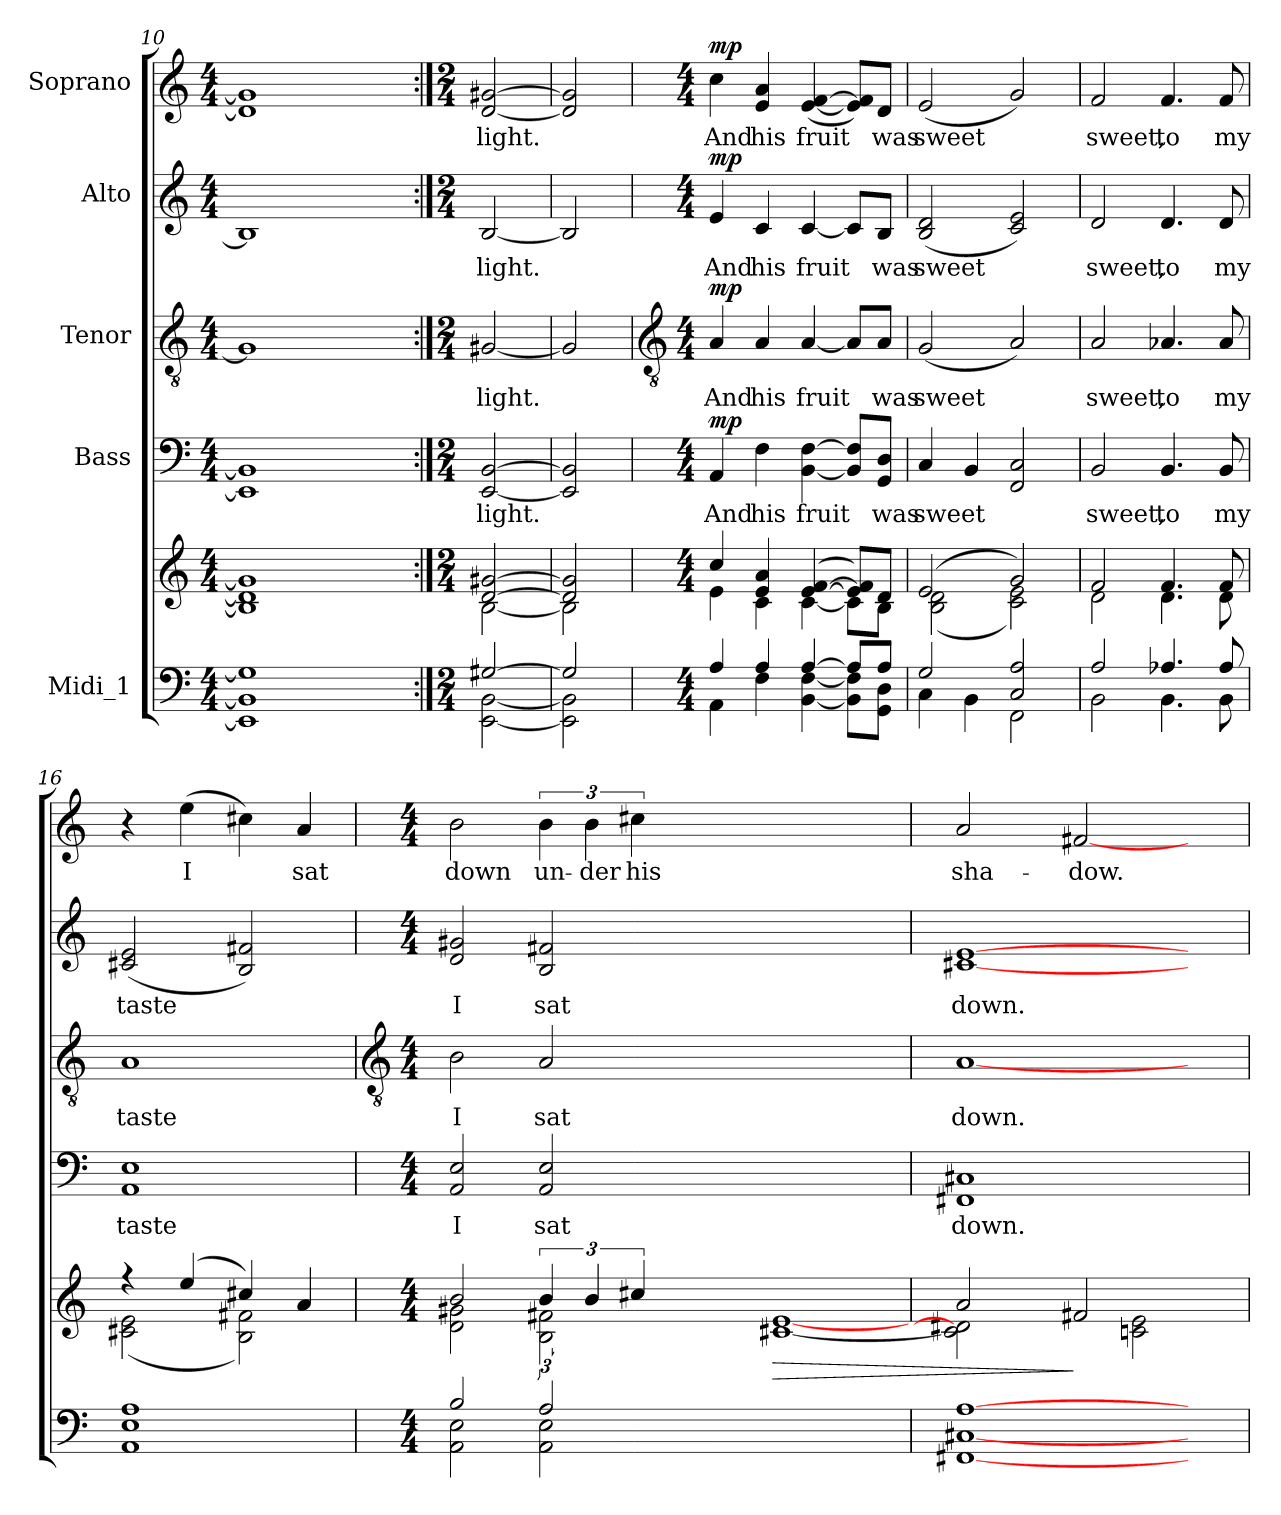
**kern	**kern	**dynam	**kern	**text	**dynam	**kern	**text	**dynam	**kern	**text	**dynam	**kern	**text	**dynam
*part5	*part5	*part5	*part4	*part4	*part4	*part3	*part3	*part3	*part2	*part2	*part2	*part1	*part1	*part1
*staff6	*staff5	*staff5/6	*staff4	*staff4	*staff4	*staff3	*staff3	*staff3	*staff2	*staff2	*staff2	*staff1	*staff1	*staff1
*I"Midi_1	*	*	*I"Bass	*	*	*I"Tenor	*	*	*I"Alto	*	*	*I"Soprano	*	*
*clefF4	*clefG2	*	*clefF4	*	*	*clefGv2	*	*	*clefG2	*	*	*clefG2	*	*
*k[]	*k[]	*	*k[]	*	*	*k[]	*	*	*k[]	*	*	*k[]	*	*
*C:	*C:	*	*C:	*	*	*C:	*	*	*C:	*	*	*C:	*	*
*M4/4	*M4/4	*	*M4/4	*	*	*M4/4	*	*	*M4/4	*	*	*M4/4	*	*
=10	=10	=10	=10	=10	=10	=10	=10	=10	=10	=10	=10	=10	=10	=10
*^	*^	*	*	*	*	*	*	*	*	*	*	*	*	*
1EE/] 1BB/] 1G#/]	4ryy	1B/] 1d/] 1g#/]	4ryy	.	1EE] 1BB]	.	.	1G#]	.	.	1B]	.	.	1d] 1g#]	.	.
.	4ryy	.	4ryy	.	.	.	.	.	.	.	.	.	.	.	.	.
.	4ryy	.	4ryy	.	.	.	.	.	.	.	.	.	.	.	.	.
.	4ryy	.	4ryy	.	.	.	.	.	.	.	.	.	.	.	.	.
=11:|!	=11:|!	=11:|!	=11:|!	=11:|!	=11:|!	=11:|!	=11:|!	=11:|!	=11:|!	=11:|!	=11:|!	=11:|!	=11:|!	=11:|!	=11:|!	=11:|!
*M2/4	*	*M2/4	*	*	*M2/4	*	*	*M2/4	*	*	*M2/4	*	*	*M2/4	*	*
!	!	!	!	!	!	!LO:LY:b	!	!	!LO:LY:b	!	!	!LO:LY:b	!	!	!LO:LY:b	!
[2G#X/	[2EE\ [2BB\	[2d/ [2g#X/	[2B\	.	[2EE/ [2BB/	light.	.	[2G#X/	light.	.	[2B/	light.	.	[2d/ [2g#X/	light.	.
=12	=12	=12	=12	=12	=12	=12	=12	=12	=12	=12	=12	=12	=12	=12	=12	=12
2G#/]	2EE\] 2BB\]	2d/] 2g#/]	2B\]	.	2EE/] 2BB/]	.	.	2G#/]	.	.	2B/]	.	.	2d/] 2g#/]	.	.
!!LO:LB:g=z
=13	=13	=13	=13	=13	=13	=13	=13	=13	=13	=13	=13	=13	=13	=13	=13	=13
*	*	*	*	*	*	*	*	*clefGv2	*	*	*	*	*	*	*	*
*M4/4	*	*M4/4	*	*	*M4/4	*	*	*M4/4	*	*	*M4/4	*	*	*M4/4	*	*
!	!	!	!	!	!	!LO:LY:b	!LO:DY:a	!	!LO:LY:b	!LO:DY:a	!	!LO:LY:b	!LO:DY:a	!	!LO:LY:b	!LO:DY:a
4A/	4AA\	4cc/	4e\	.	4AA/	And	mp	4A/	And	mp	4e/	And	mp	4cc\	And	mp
!	!	!	!	!	!	!LO:LY:b	!	!	!LO:LY:b	!	!	!LO:LY:b	!	!	!LO:LY:b	!
4A/	4F\	4e/ 4a/	4c\	.	4F\	his	.	4A/	his	.	4c/	his	.	4e/ 4a/	his	.
!	!	!	!	!	!	!LO:LY:b	!	!	!LO:LY:b	!	!	!LO:LY:b	!	!	!LO:LY:b	!
[4A/	[4BB\ [4F\	(>[4e/ [4f/	[4c\	.	[4BB\ [4F\	fruit	.	[4A/	fruit	.	[4c/	fruit	.	(<[4e/ [4f/	fruit	.
8A/L]	8BB\] 8F\]L	8e/] 8f/]L)	8c\L]	.	8BB/] 8F/]L	.	.	8A/L]	.	.	8c/L]	.	.	8e/] 8f/]L)	.	.
!	!	!	!	!	!	!LO:LY:b	!	!	!LO:LY:b	!	!	!LO:LY:b	!	!	!LO:LY:b	!
8A/J	8GG\ 8D\J	8d/J	8B\J	.	8GG/ 8D/J	was	.	8A/J	was	.	8B/J	was	.	8d/J	was	.
=14	=14	=14	=14	=14	=14	=14	=14	=14	=14	=14	=14	=14	=14	=14	=14	=14
!	!	!	!	!	!	!LO:LY:b	!	!	!LO:LY:b	!	!	!LO:LY:b	!	!	!LO:LY:b	!
2G/	4C\	(>2e/	(<2B\ 2d\	.	4C/	sweet	.	(<2G/	sweet	.	(<2B/ 2d/	sweet	.	(<2e/	sweet	.
.	4BB\	.	.	.	4BB/	.	.	.	.	.	.	.	.	.	.	.
2C/ 2A/	2FF\	2g/)	2c\ 2e\)	.	2FF/ 2C/	.	.	2A/)	.	.	2c/ 2e/)	.	.	2g/)	.	.
=15	=15	=15	=15	=15	=15	=15	=15	=15	=15	=15	=15	=15	=15	=15	=15	=15
!	!	!	!	!	!	!LO:LY:b	!	!	!LO:LY:b	!	!	!LO:LY:b	!	!	!LO:LY:b	!
2A/	2BB\	2f/	2d\	.	2BB/	sweet,	.	2A/	sweet,	.	2d/	sweet,	.	2f/	sweet,	.
!	!	!	!	!	!	!LO:LY:b	!	!	!LO:LY:b	!	!	!LO:LY:b	!	!	!LO:LY:b	!
4.A-X/	4.BB\	4.f/	4.d\	.	4.BB/	to	.	4.A-X/	to	.	4.d/	to	.	4.f/	to	.
!	!	!	!	!	!	!LO:LY:b	!	!	!LO:LY:b	!	!	!LO:LY:b	!	!	!LO:LY:b	!
8A-/	8BB\	8f/	8d\	.	8BB/	my	.	8A-/	my	.	8d/	my	.	8f/	my	.
=16	=16	=16	=16	=16	=16	=16	=16	=16	=16	=16	=16	=16	=16	=16	=16	=16
!	!	!	!	!	!	!LO:LY:b	!	!	!LO:LY:b	!	!	!LO:LY:b	!	!	!	!
1AA/ 1E/ 1A/	4ryy	4r	(<2c#X\ 2e\	.	1AA 1E	taste	.	1A	taste	.	(<2c#X/ 2e/	taste	.	4r	.	.
!	!	!	!	!	!	!	!	!	!	!	!	!	!	!	!LO:LY:b	!
.	4ryy	(>4ee/	.	.	.	.	.	.	.	.	.	.	.	(>4ee\	I	.
.	4ryy	4cc#X/)	2B\ 2f#X\)	.	.	.	.	.	.	.	2B/ 2f#X/)	.	.	4cc#X\)	.	.
!	!	!	!	!	!	!	!	!	!	!	!	!	!	!	!LO:LY:b	!
.	4ryy	4a/	.	.	.	.	.	.	.	.	.	.	.	4a/	sat	.
!!LO:LB:g=z
=17	=17	=17	=17	=17	=17	=17	=17	=17	=17	=17	=17	=17	=17	=17	=17	=17
*	*	*	*	*	*	*	*	*clefGv2	*	*	*	*	*	*	*	*
*M4/4	*	*M4/4	*	*	*M4/4	*	*	*M4/4	*	*	*M4/4	*	*	*M4/4	*	*
!	!	!	!	!	!	!LO:LY:b	!	!	!LO:LY:b	!	!	!LO:LY:b	!	!	!LO:LY:b	!
2B/	2AA\ 2E\	2b/	2d\ 2g#X\	.	2AA/ 2E/	I	.	2B\	I	.	2d/ 2g#X/	I	.	2b\	down	.
!	!	!	!	!	!	!LO:LY:b	!	!	!LO:LY:b	!	!	!LO:LY:b	!	!	!LO:LY:b	!
2A/	2AA\ 2E\	6b/	3B\ 3f#X\	.	2AA/ 2E/	sat	.	2A/	sat	.	2B/ 2f#X/	sat	.	6b\	un-	.
!	!	!	!	!	!	!	!	!	!	!	!	!	!	!	!LO:LY:b	!
.	.	6b/	.	.	.	.	.	.	.	.	.	.	.	6b\	-der	.
!	!	!	!	!	!	!	!	!	!	!	!	!	!	!	!LO:LY:b	!
.	.	6cc#X/	128ryy	.	.	.	.	.	.	.	.	.	.	6cc#X\	his	.
.	.	.	128ryy	.	.	.	.	.	.	.	.	.	.	.	.	.
.	.	.	128ryy	.	.	.	.	.	.	.	.	.	.	.	.	.
.	.	.	128ryy	.	.	.	.	.	.	.	.	.	.	.	.	.
.	.	.	128ryy	.	.	.	.	.	.	.	.	.	.	.	.	.
.	.	.	128ryy	.	.	.	.	.	.	.	.	.	.	.	.	.
.	.	.	128ryy	.	.	.	.	.	.	.	.	.	.	.	.	.
.	.	.	128ryy	.	.	.	.	.	.	.	.	.	.	.	.	.
.	.	.	128ryy	.	.	.	.	.	.	.	.	.	.	.	.	.
.	.	.	128ryy	.	.	.	.	.	.	.	.	.	.	.	.	.
.	.	.	128ryy	.	.	.	.	.	.	.	.	.	.	.	.	.
.	.	.	128ryy	.	.	.	.	.	.	.	.	.	.	.	.	.
.	.	.	128ryy	.	.	.	.	.	.	.	.	.	.	.	.	.
.	.	.	128ryy	.	.	.	.	.	.	.	.	.	.	.	.	.
.	.	.	128ryy	.	.	.	.	.	.	.	.	.	.	.	.	.
.	.	.	128ryy	.	.	.	.	.	.	.	.	.	.	.	.	.
.	.	.	128ryy	.	.	.	.	.	.	.	.	.	.	.	.	.
.	.	.	128ryy	.	.	.	.	.	.	.	.	.	.	.	.	.
.	.	.	128ryy	.	.	.	.	.	.	.	.	.	.	.	.	.
.	.	.	128ryy	.	.	.	.	.	.	.	.	.	.	.	.	.
.	.	.	128ryy	.	.	.	.	.	.	.	.	.	.	.	.	.
!	!	!	!	!LO:HP:b	!	!	!	!	!	!	!	!	!	!	!	!
.	.	.	[1c#X\ [1e\	>	.	.	.	.	.	.	.	.	.	.	.	.
384%383ryy	384%383ryy	384%383ryy	.	.	384%383ryy	.	.	384%383ryy	.	.	384%383ryy	.	.	384%383ryy	.	.
=18	=18	=18	=18	=18	=18	=18	=18	=18	=18	=18	=18	=18	=18	=18	=18	=18
!	!	!	!	!	!	!LO:LY:b	!	!	!LO:LY:b	!	!	!LO:LY:b	!	!	!LO:LY:b	!
[1FF#X/ [1C#X/ [1A/	4ryy	2a/	2c#\] 2d#X\]	.	1FF#X 1C#X	down.	.	[1A	down.	.	[1c#X [1e	down.	.	2a/	sha-	.
.	4ryy	.	.	.	.	.	.	.	.	.	.	.	.	.	.	.
!	!	!	!	!	!	!	!	!	!	!	!	!	!	!	!LO:LY:b	!
.	4ryy	2f#X/	4ryy	]	.	.	.	.	.	.	.	.	.	[2f#X/	-dow.	.
.	4ryy	.	2cn\ 2e\	.	.	.	.	.	.	.	.	.	.	.	.	.
4ryy	4ryy	4ryy	.	.	4ryy	.	.	4ryy	.	.	4ryy	.	.	4ryy	.	.
*v	*v	*	*	*	*	*	*	*	*	*	*	*	*	*	*	*
*	*v	*v	*	*	*	*	*	*	*	*	*	*	*	*	*
=	=	=	=	=	=	=	=	=	=	=	=	=	=	=
*-	*-	*-	*-	*-	*-	*-	*-	*-	*-	*-	*-	*-	*-	*-
